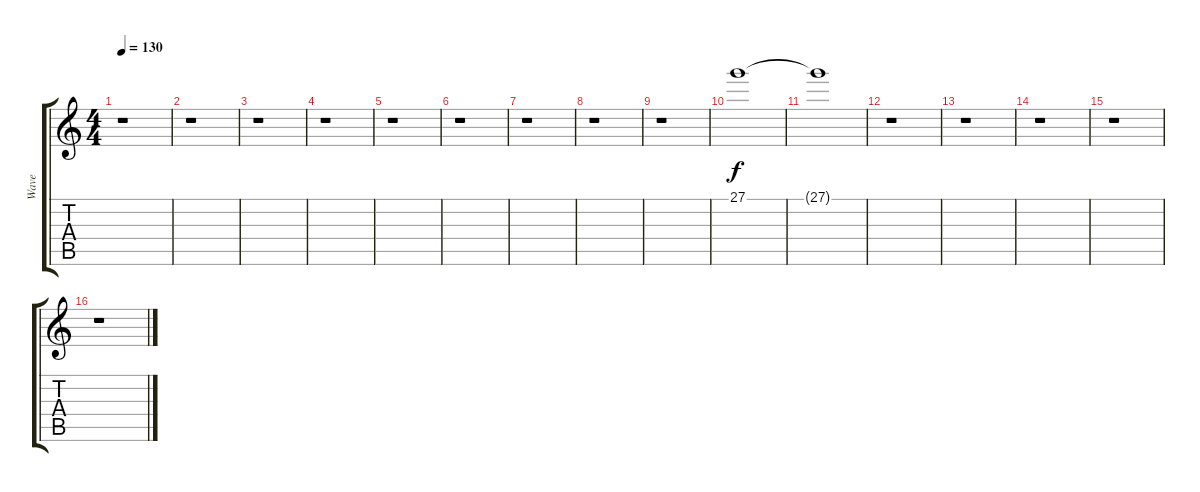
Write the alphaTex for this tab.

\track ("Wave" "Wave") {instrument seashore}
\staff {score tabs}
\tuning (E4 B3 G3 D3 A2 E2) {hide}
\ts (4 4)
\tempo 130
\clef g2
\ks c
r.1{dy f} |
r.1 |
r.1 |
r.1 |
r.1 |
r.1 |
r.1 |
r.1 |
r.1 |
27.1.1 |
27.1{t}.1 |
r.1 |
r.1 |
r.1 |
r.1 |
r.1
